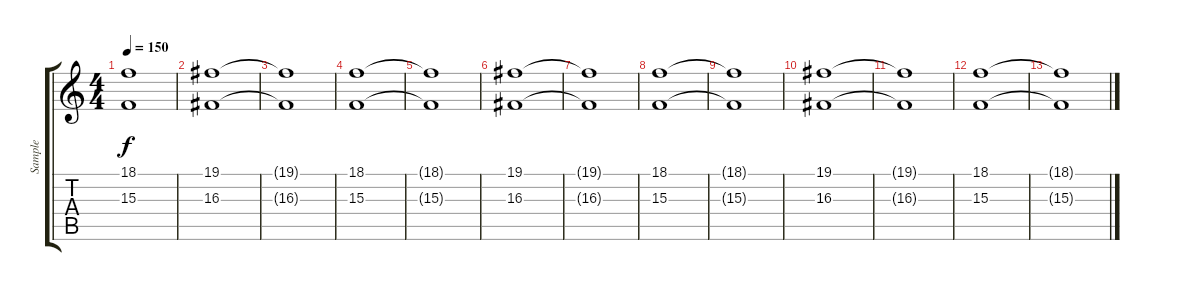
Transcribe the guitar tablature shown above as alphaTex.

\track ("Sample" "Sample") {instrument stringensemble1}
\staff {score tabs}
\tuning (B3 Gb3 D3 A2 E2 B1) {hide}
\ts (4 4)
\tempo 150
\clef g2
\ks c
(18.1{t} 15.3{t}).1{dy f} |
(19.1 16.3).1 |
(19.1{t} 16.3{t}).1 |
(18.1 15.3).1 |
(18.1{t} 15.3{t}).1 |
(19.1 16.3).1 |
(19.1{t} 16.3{t}).1 |
(18.1 15.3).1 |
(18.1{t} 15.3{t}).1 |
(19.1 16.3).1 |
(19.1{t} 16.3{t}).1 |
(18.1 15.3).1 |
(18.1{t} 15.3{t}).1
